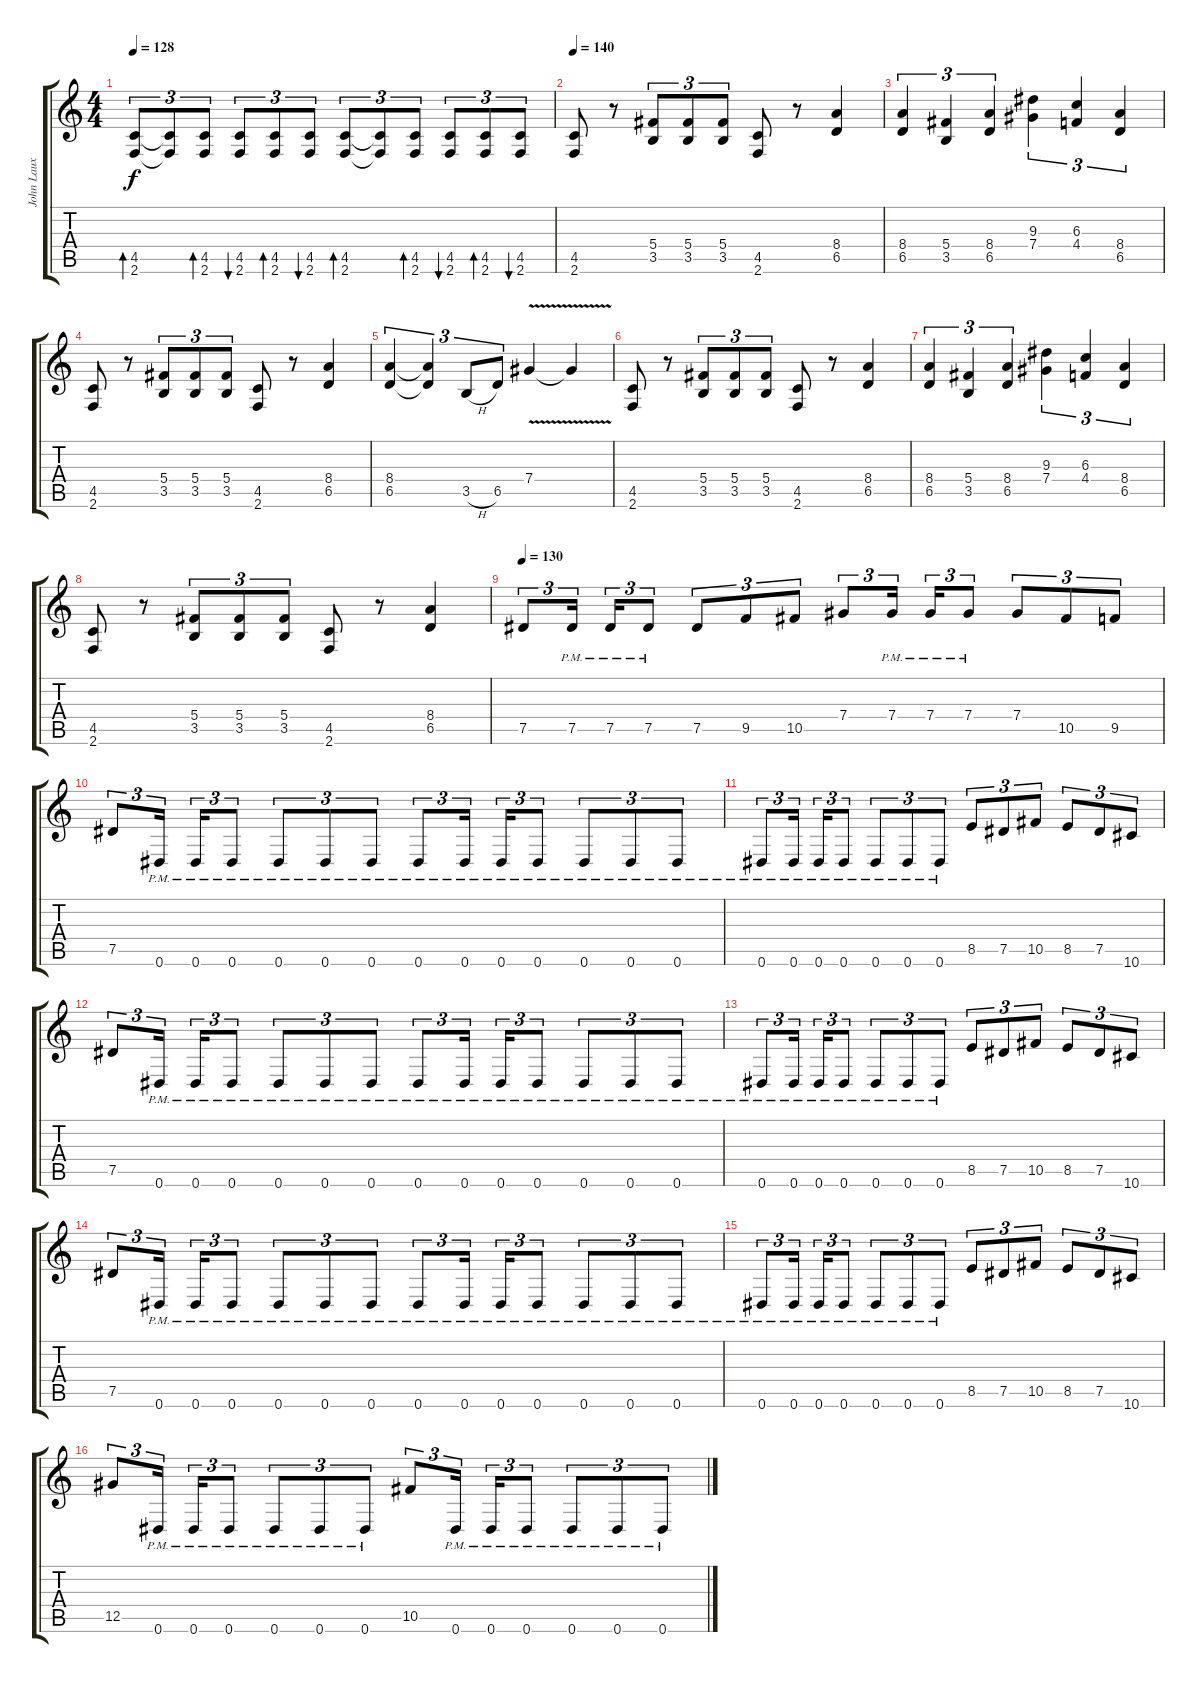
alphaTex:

\track ("John Laux" "John Laux") {instrument distortionguitar}
\staff {score tabs}
\tuning (Eb4 Bb3 Gb3 Db3 Ab2 Eb2) {hide}
\ts (4 4)
\tempo 128
\clef g2
\ks c
(4.5 2.6).8{tu (3 2) bd 60 dy f} (4.5{t} 2.6{t}).8{tu (3 2)} (4.5 2.6).8{tu (3 2) bd 60} (4.5 2.6).8{tu (3 2) bu 60} (4.5 2.6).8{tu (3 2) bd 60} (4.5 2.6).8{tu (3 2) bu 60} (4.5 2.6).8{tu (3 2) bd 60} (4.5{t} 2.6{t}).8{tu (3 2)} (4.5 2.6).8{tu (3 2) bd 60} (4.5 2.6).8{tu (3 2) bu 60} (4.5 2.6).8{tu (3 2) bd 60} (4.5 2.6).8{tu (3 2) bu 60} |
\tempo 140
(4.5 2.6).8 r.8 (5.4 3.5).8{tu (3 2)} (5.4 3.5).8{tu (3 2)} (5.4 3.5).8{tu (3 2)} (4.5 2.6).8 r.8 (8.4 6.5).4 |
(8.4 6.5).4{tu (3 2)} (5.4 3.5).4{tu (3 2)} (8.4 6.5).4{tu (3 2)} (9.3 7.4).4{tu (3 2)} (6.3 4.4).4{tu (3 2)} (8.4 6.5).4{tu (3 2)} |
(4.5 2.6).8 r.8 (5.4 3.5).8{tu (3 2)} (5.4 3.5).8{tu (3 2)} (5.4 3.5).8{tu (3 2)} (4.5 2.6).8 r.8 (8.4 6.5).4 |
(8.4 6.5).4{tu (3 2)} (8.4{t} 6.5{t}).4{tu (3 2)} 3.5{h}.8{tu (3 2)} 6.5.8{tu (3 2)} 7.4{v}.4 7.4{t}.4 |
(4.5 2.6).8 r.8 (5.4 3.5).8{tu (3 2)} (5.4 3.5).8{tu (3 2)} (5.4 3.5).8{tu (3 2)} (4.5 2.6).8 r.8 (8.4 6.5).4 |
(8.4 6.5).4{tu (3 2)} (5.4 3.5).4{tu (3 2)} (8.4 6.5).4{tu (3 2)} (9.3 7.4).4{tu (3 2)} (6.3 4.4).4{tu (3 2)} (8.4 6.5).4{tu (3 2)} |
(4.5 2.6).8 r.8 (5.4 3.5).8{tu (3 2)} (5.4 3.5).8{tu (3 2)} (5.4 3.5).8{tu (3 2)} (4.5 2.6).8 r.8 (8.4 6.5).4 |
\tempo 130
7.5.8{tu (3 2)} 7.5{pm}.16{tu (3 2) beam splitsecondary} 7.5{pm}.16{tu (3 2)} 7.5{pm}.8{tu (3 2)} 7.5.8{tu (3 2)} 9.5.8{tu (3 2)} 10.5.8{tu (3 2)} 7.4.8{tu (3 2)} 7.4{pm}.16{tu (3 2) beam splitsecondary} 7.4{pm}.16{tu (3 2)} 7.4{pm}.8{tu (3 2)} 7.4.8{tu (3 2)} 10.5.8{tu (3 2)} 9.5.8{tu (3 2)} |
7.5.8{tu (3 2)} 0.6{pm}.16{tu (3 2) beam splitsecondary} 0.6{pm}.16{tu (3 2)} 0.6{pm}.8{tu (3 2)} 0.6{pm}.8{tu (3 2)} 0.6{pm}.8{tu (3 2)} 0.6{pm}.8{tu (3 2)} 0.6{pm}.8{tu (3 2)} 0.6{pm}.16{tu (3 2) beam splitsecondary} 0.6{pm}.16{tu (3 2)} 0.6{pm}.8{tu (3 2)} 0.6{pm}.8{tu (3 2)} 0.6{pm}.8{tu (3 2)} 0.6{pm}.8{tu (3 2)} |
0.6{pm}.8{tu (3 2)} 0.6{pm}.16{tu (3 2) beam splitsecondary} 0.6{pm}.16{tu (3 2)} 0.6{pm}.8{tu (3 2)} 0.6{pm}.8{tu (3 2)} 0.6{pm}.8{tu (3 2)} 0.6{pm}.8{tu (3 2)} 8.5.8{tu (3 2)} 7.5.8{tu (3 2)} 10.5.8{tu (3 2)} 8.5.8{tu (3 2)} 7.5.8{tu (3 2)} 10.6.8{tu (3 2)} |
7.5.8{tu (3 2)} 0.6{pm}.16{tu (3 2) beam splitsecondary} 0.6{pm}.16{tu (3 2)} 0.6{pm}.8{tu (3 2)} 0.6{pm}.8{tu (3 2)} 0.6{pm}.8{tu (3 2)} 0.6{pm}.8{tu (3 2)} 0.6{pm}.8{tu (3 2)} 0.6{pm}.16{tu (3 2) beam splitsecondary} 0.6{pm}.16{tu (3 2)} 0.6{pm}.8{tu (3 2)} 0.6{pm}.8{tu (3 2)} 0.6{pm}.8{tu (3 2)} 0.6{pm}.8{tu (3 2)} |
0.6{pm}.8{tu (3 2)} 0.6{pm}.16{tu (3 2) beam splitsecondary} 0.6{pm}.16{tu (3 2)} 0.6{pm}.8{tu (3 2)} 0.6{pm}.8{tu (3 2)} 0.6{pm}.8{tu (3 2)} 0.6{pm}.8{tu (3 2)} 8.5.8{tu (3 2)} 7.5.8{tu (3 2)} 10.5.8{tu (3 2)} 8.5.8{tu (3 2)} 7.5.8{tu (3 2)} 10.6.8{tu (3 2)} |
7.5.8{tu (3 2)} 0.6{pm}.16{tu (3 2) beam splitsecondary} 0.6{pm}.16{tu (3 2)} 0.6{pm}.8{tu (3 2)} 0.6{pm}.8{tu (3 2)} 0.6{pm}.8{tu (3 2)} 0.6{pm}.8{tu (3 2)} 0.6{pm}.8{tu (3 2)} 0.6{pm}.16{tu (3 2) beam splitsecondary} 0.6{pm}.16{tu (3 2)} 0.6{pm}.8{tu (3 2)} 0.6{pm}.8{tu (3 2)} 0.6{pm}.8{tu (3 2)} 0.6{pm}.8{tu (3 2)} |
0.6{pm}.8{tu (3 2)} 0.6{pm}.16{tu (3 2) beam splitsecondary} 0.6{pm}.16{tu (3 2)} 0.6{pm}.8{tu (3 2)} 0.6{pm}.8{tu (3 2)} 0.6{pm}.8{tu (3 2)} 0.6{pm}.8{tu (3 2)} 8.5.8{tu (3 2)} 7.5.8{tu (3 2)} 10.5.8{tu (3 2)} 8.5.8{tu (3 2)} 7.5.8{tu (3 2)} 10.6.8{tu (3 2)} |
12.5.8{tu (3 2)} 0.6{pm}.16{tu (3 2) beam splitsecondary} 0.6{pm}.16{tu (3 2)} 0.6{pm}.8{tu (3 2)} 0.6{pm}.8{tu (3 2)} 0.6{pm}.8{tu (3 2)} 0.6{pm}.8{tu (3 2)} 10.5.8{tu (3 2)} 0.6{pm}.16{tu (3 2) beam splitsecondary} 0.6{pm}.16{tu (3 2)} 0.6{pm}.8{tu (3 2)} 0.6{pm}.8{tu (3 2)} 0.6{pm}.8{tu (3 2)} 0.6{pm}.8{tu (3 2)}
